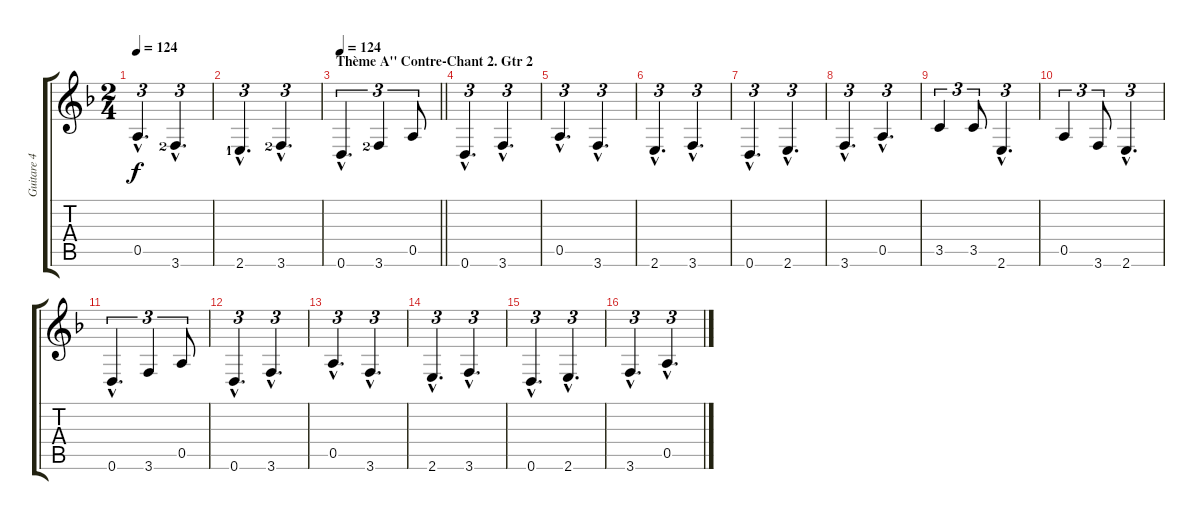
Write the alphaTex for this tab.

\track ("Guitare 4" "Guitare 4") {instrument acousticguitarnylon}
\staff {score tabs}
\tuning (E4 B3 G3 D3 A2 D2) {hide}
\ts (2 4)
\tempo 124
\clef g2
\ks dminor
0.5{hac}.4{d tu (3 2) dy f} 3.6{hac lf 3}.4{d tu (3 2)} |
2.6{hac lf 2}.4{d tu (3 2)} 3.6{hac lf 3}.4{d tu (3 2)} |
\section ("" "Thème A'' Contre-Chant 2. Gtr 2")
\tempo 124
\barLineRight lightlight
0.6{hac}.4{d tu (3 2)} 3.6{lf 3}.4{tu (3 2)} 0.5.8{tu (3 2)} |
0.6{hac}.4{d tu (3 2) volume 13 balance 0 instrument acousticguitarnylon} 3.6{hac}.4{d tu (3 2)} |
0.5{hac}.4{d tu (3 2)} 3.6{hac}.4{d tu (3 2)} |
2.6{hac}.4{d tu (3 2)} 3.6{hac}.4{d tu (3 2)} |
0.6{hac}.4{d tu (3 2)} 2.6{hac}.4{d tu (3 2)} |
3.6{hac}.4{d tu (3 2)} 0.5{hac}.4{d tu (3 2)} |
3.5.4{tu (3 2)} 3.5.8{tu (3 2)} 2.6{hac}.4{d tu (3 2)} |
0.5.4{tu (3 2)} 3.6.8{tu (3 2)} 2.6{hac}.4{d tu (3 2)} |
0.6{hac}.4{d tu (3 2)} 3.6.4{tu (3 2)} 0.5.8{tu (3 2)} |
0.6{hac}.4{d tu (3 2)} 3.6{hac}.4{d tu (3 2)} |
0.5{hac}.4{d tu (3 2)} 3.6{hac}.4{d tu (3 2)} |
2.6{hac}.4{d tu (3 2)} 3.6{hac}.4{d tu (3 2)} |
0.6{hac}.4{d tu (3 2)} 2.6{hac}.4{d tu (3 2)} |
3.6{hac}.4{d tu (3 2)} 0.5{hac}.4{d tu (3 2)}
